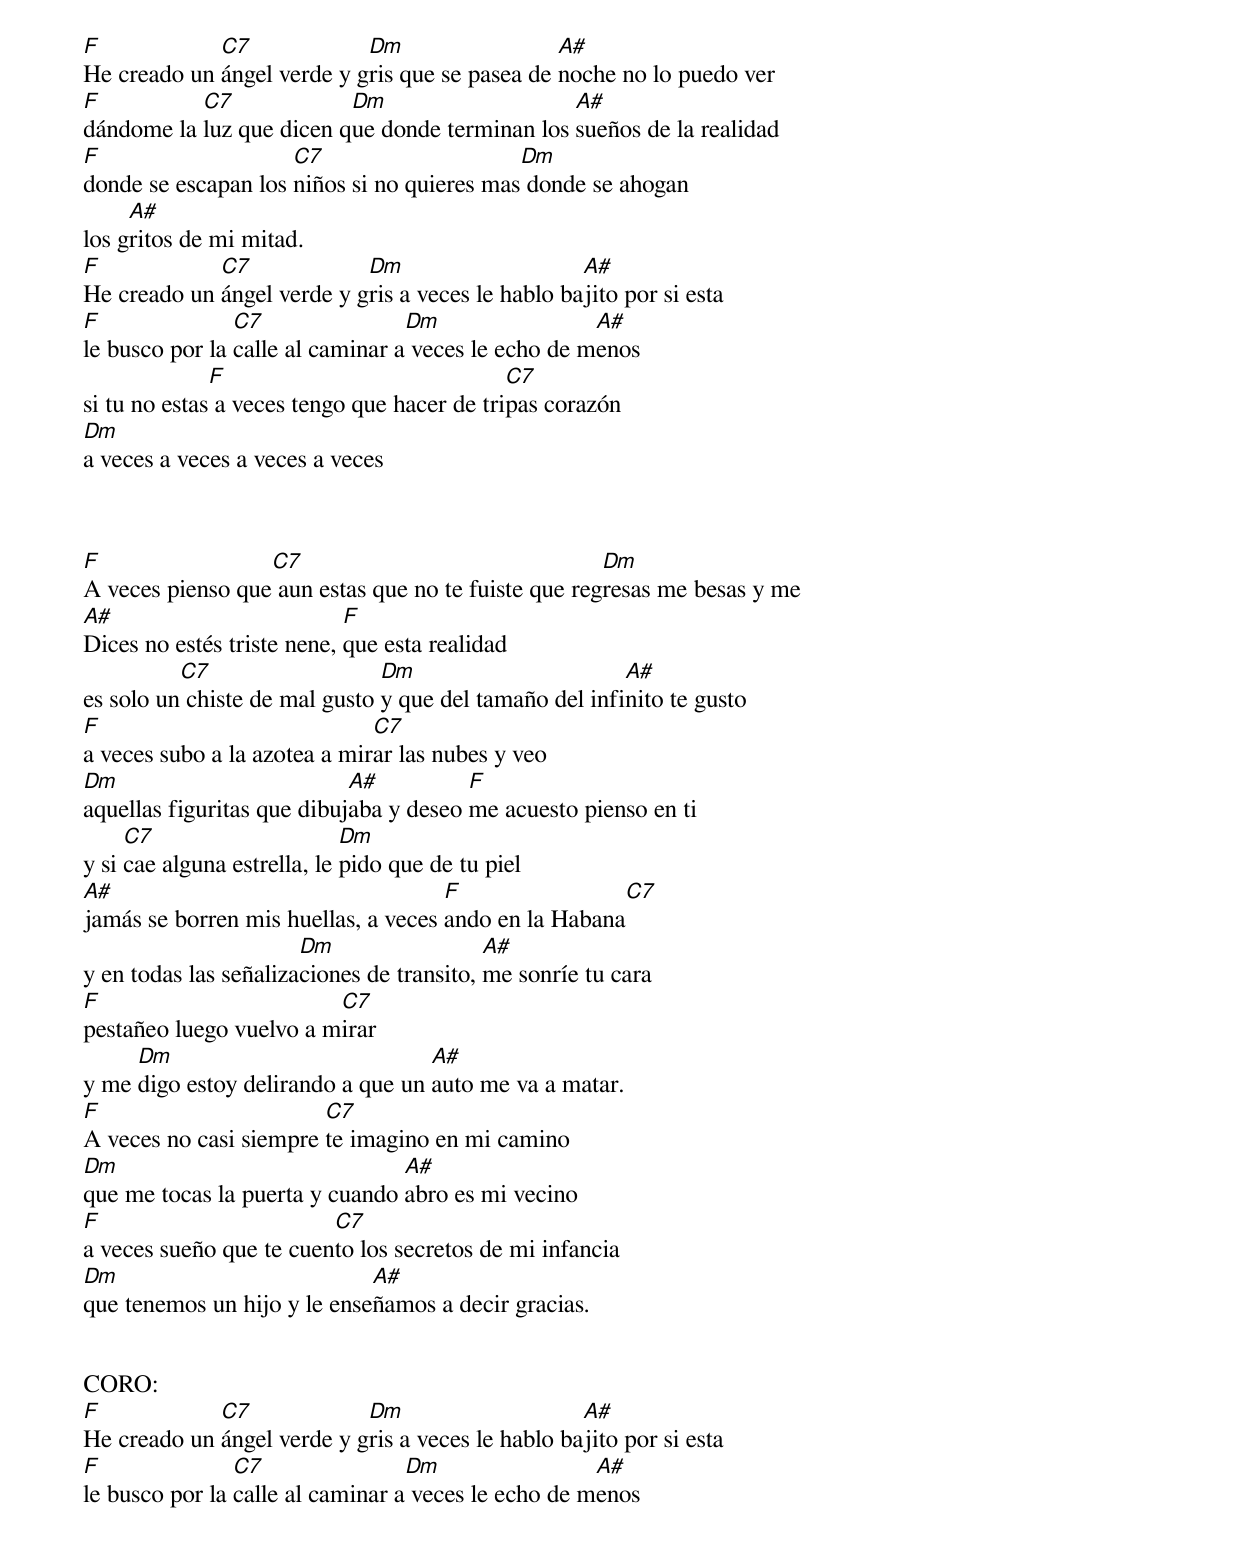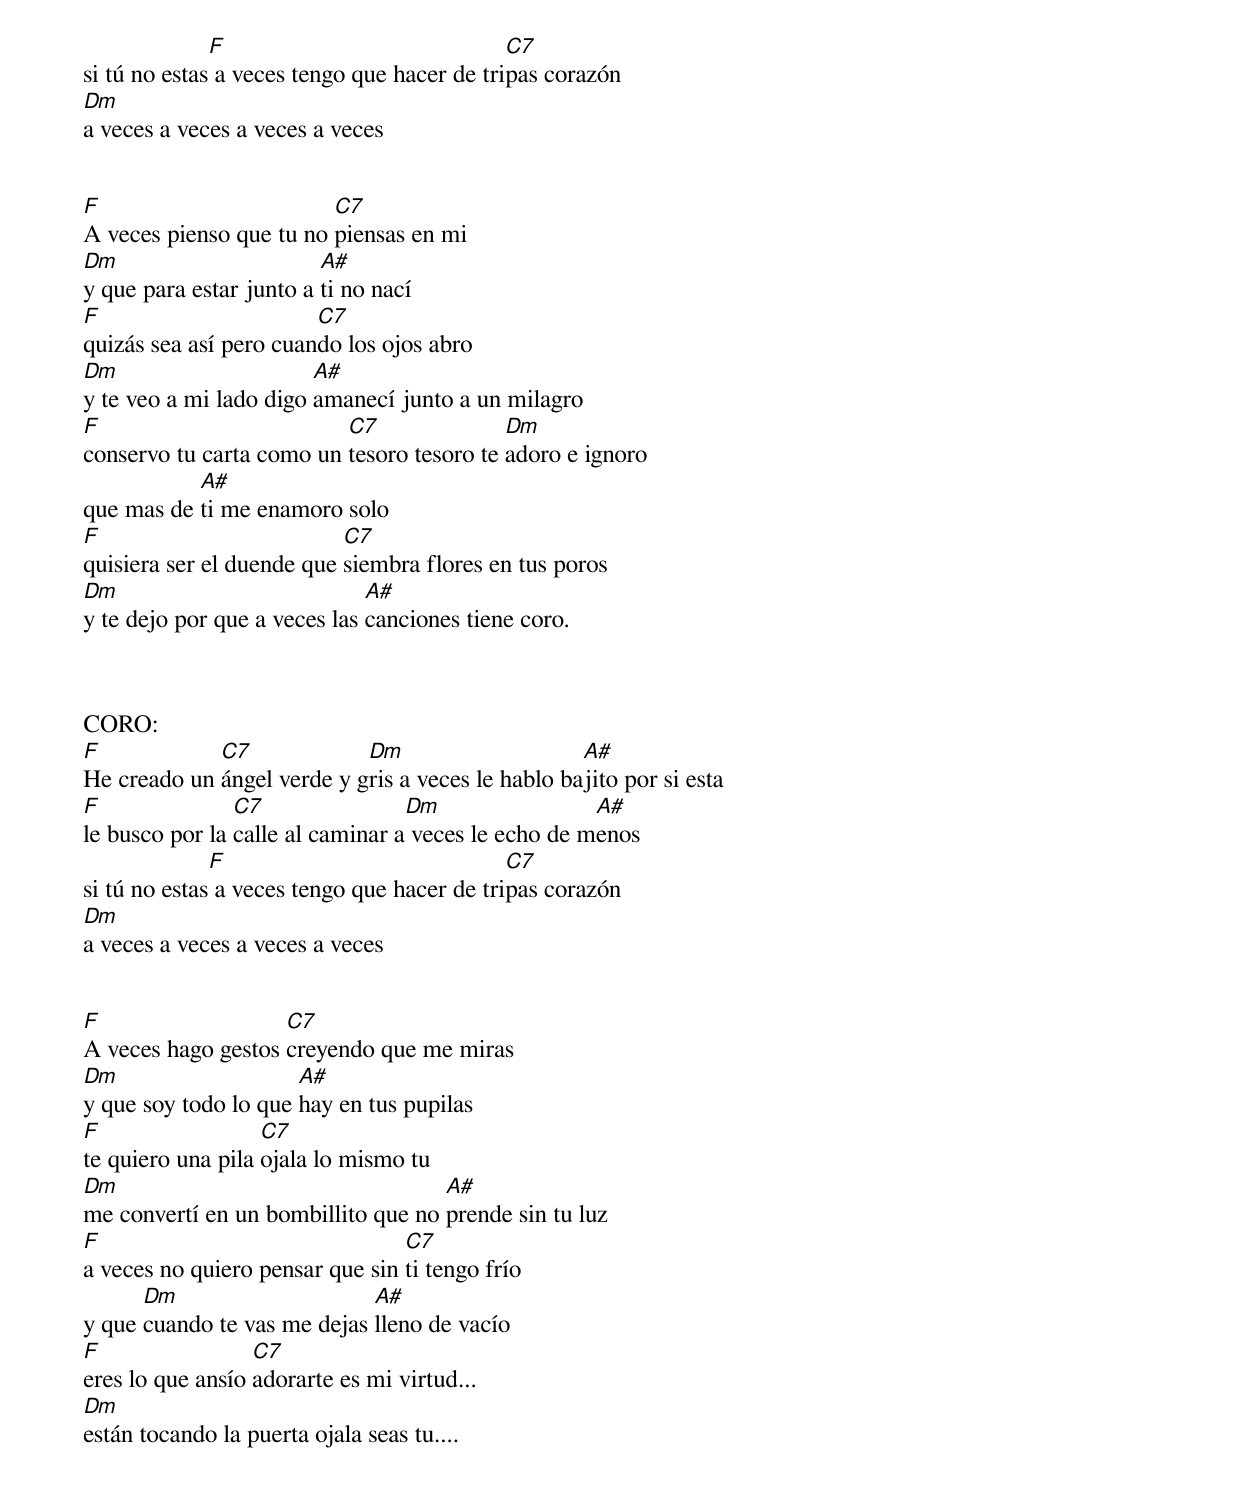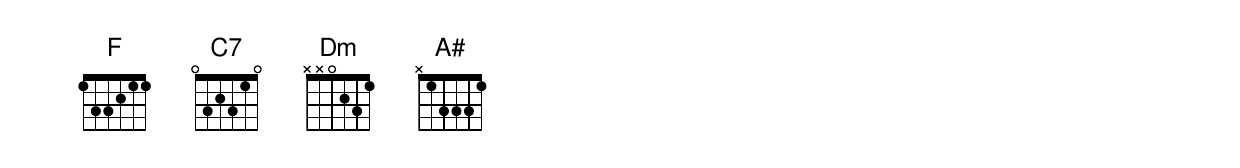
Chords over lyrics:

F            C7             Dm                  A#
He creado un ángel verde y gris que se pasea de noche no lo puedo ver
F          C7             Dm                    A#
dándome la luz que dicen que donde terminan los sueños de la realidad
F                    C7                     Dm
donde se escapan los niños si no quieres mas donde se ahogan
     A#
los gritos de mi mitad.
F            C7             Dm                     A#
He creado un ángel verde y gris a veces le hablo bajito por si esta
F               C7                Dm                 A#
le busco por la calle al caminar a veces le echo de menos
              F                              C7
si tu no estas a veces tengo que hacer de tripas corazón
Dm
a veces a veces a veces a veces



F                 C7                                 Dm
A veces pienso que aun estas que no te fuiste que regresas me besas y me
A#                          F
Dices no estés triste nene, que esta realidad
          C7                   Dm                       A#
es solo un chiste de mal gusto y que del tamaño del infinito te gusto
F                             C7
a veces subo a la azotea a mirar las nubes y veo
Dm                          A#          F
aquellas figuritas que dibujaba y deseo me acuesto pienso en ti
     C7                      Dm
y si cae alguna estrella, le pido que de tu piel
A#                                   F                   C7
jamás se borren mis huellas, a veces ando en la Habana
                       Dm                  A#
y en todas las señalizaciones de transito, me sonríe tu cara
F                        C7
pestañeo luego vuelvo a mirar
     Dm                            A#
y me digo estoy delirando a que un auto me va a matar.
F                       C7
A veces no casi siempre te imagino en mi camino
Dm                              A#
que me tocas la puerta y cuando abro es mi vecino
F                        C7
a veces sueño que te cuento los secretos de mi infancia
Dm                           A#
que tenemos un hijo y le enseñamos a decir gracias.


CORO:
F            C7             Dm                     A#
He creado un ángel verde y gris a veces le hablo bajito por si esta
F               C7                Dm                 A#
le busco por la calle al caminar a veces le echo de menos
              F                              C7
si tú no estas a veces tengo que hacer de tripas corazón
Dm
a veces a veces a veces a veces


F                        C7
A veces pienso que tu no piensas en mi
Dm                       A#
y que para estar junto a ti no nací
F                       C7
quizás sea así pero cuando los ojos abro
Dm                      A#
y te veo a mi lado digo amanecí junto a un milagro
F                         C7               Dm
conservo tu carta como un tesoro tesoro te adoro e ignoro
           A#
que mas de ti me enamoro solo
F                          C7
quisiera ser el duende que siembra flores en tus poros
Dm                            A#
y te dejo por que a veces las canciones tiene coro.



CORO:
F            C7             Dm                     A#
He creado un ángel verde y gris a veces le hablo bajito por si esta
F               C7                Dm                 A#
le busco por la calle al caminar a veces le echo de menos
              F                              C7
si tú no estas a veces tengo que hacer de tripas corazón
Dm
a veces a veces a veces a veces


F                   C7
A veces hago gestos creyendo que me miras
Dm                    A#
y que soy todo lo que hay en tus pupilas
F                  C7
te quiero una pila ojala lo mismo tu
Dm                                  A#
me convertí en un bombillito que no prende sin tu luz
F                                C7
a veces no quiero pensar que sin ti tengo frío
      Dm                     A#
y que cuando te vas me dejas lleno de vacío
F                 C7
eres lo que ansío adorarte es mi virtud...
Dm
están tocando la puerta ojala seas tu....
